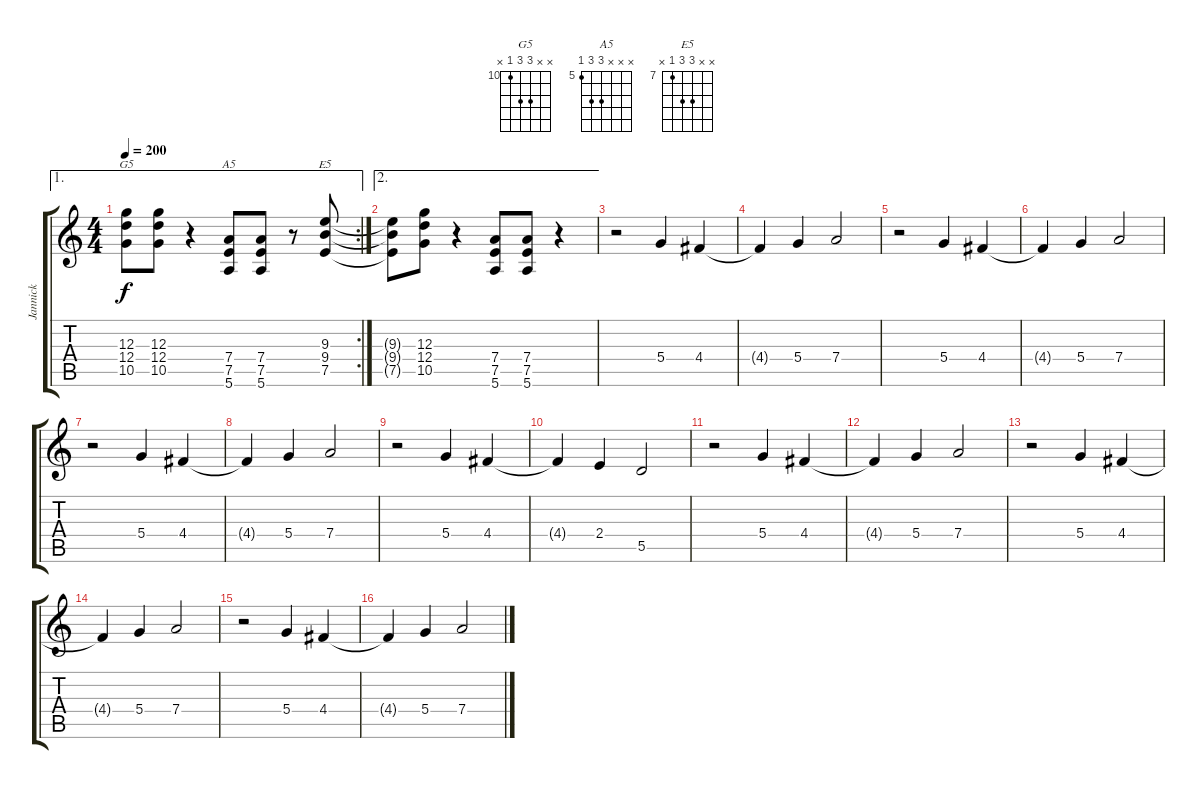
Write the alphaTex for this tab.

\track ("Jannick" "Jannick") {instrument distortionguitar}
\staff {score tabs}
\tuning (E4 B3 G3 D3 A2 E2) {hide}
\chord ("G5" x x 12 12 10 x) {firstfret 10}
\chord ("A5" x x x 7 7 5) {firstfret 5}
\chord ("E5" x x 9 9 7 x) {firstfret 7}
\ae 1
\rc 2
\ts (4 4)
\tempo 200
\clef g2
\ks c
(12.3 12.4 10.5).8{ch "G5" dy f} (12.3 12.4 10.5).8 r.4 (7.4 7.5 5.6).8{ch "A5"} (7.4 7.5 5.6).8 r.8 (9.3 9.4 7.5).8{ch "E5"} |
\ae 2
(9.3{t} 9.4{t} 7.5{t}).8 (12.3 12.4 10.5).8 r.4 (7.4 7.5 5.6).8 (7.4 7.5 5.6).8 r.4 |
r.2 5.4.4 4.4.4 |
4.4{t}.4 5.4.4 7.4.2 |
r.2 5.4.4 4.4.4 |
4.4{t}.4 5.4.4 7.4.2 |
r.2 5.4.4 4.4.4 |
4.4{t}.4 5.4.4 7.4.2 |
r.2 5.4.4 4.4.4 |
4.4{t}.4 2.4.4 5.5.2 |
r.2 5.4.4 4.4.4 |
4.4{t}.4 5.4.4 7.4.2 |
r.2 5.4.4 4.4.4 |
4.4{t}.4 5.4.4 7.4.2 |
r.2 5.4.4 4.4.4 |
4.4{t}.4 5.4.4 7.4.2
